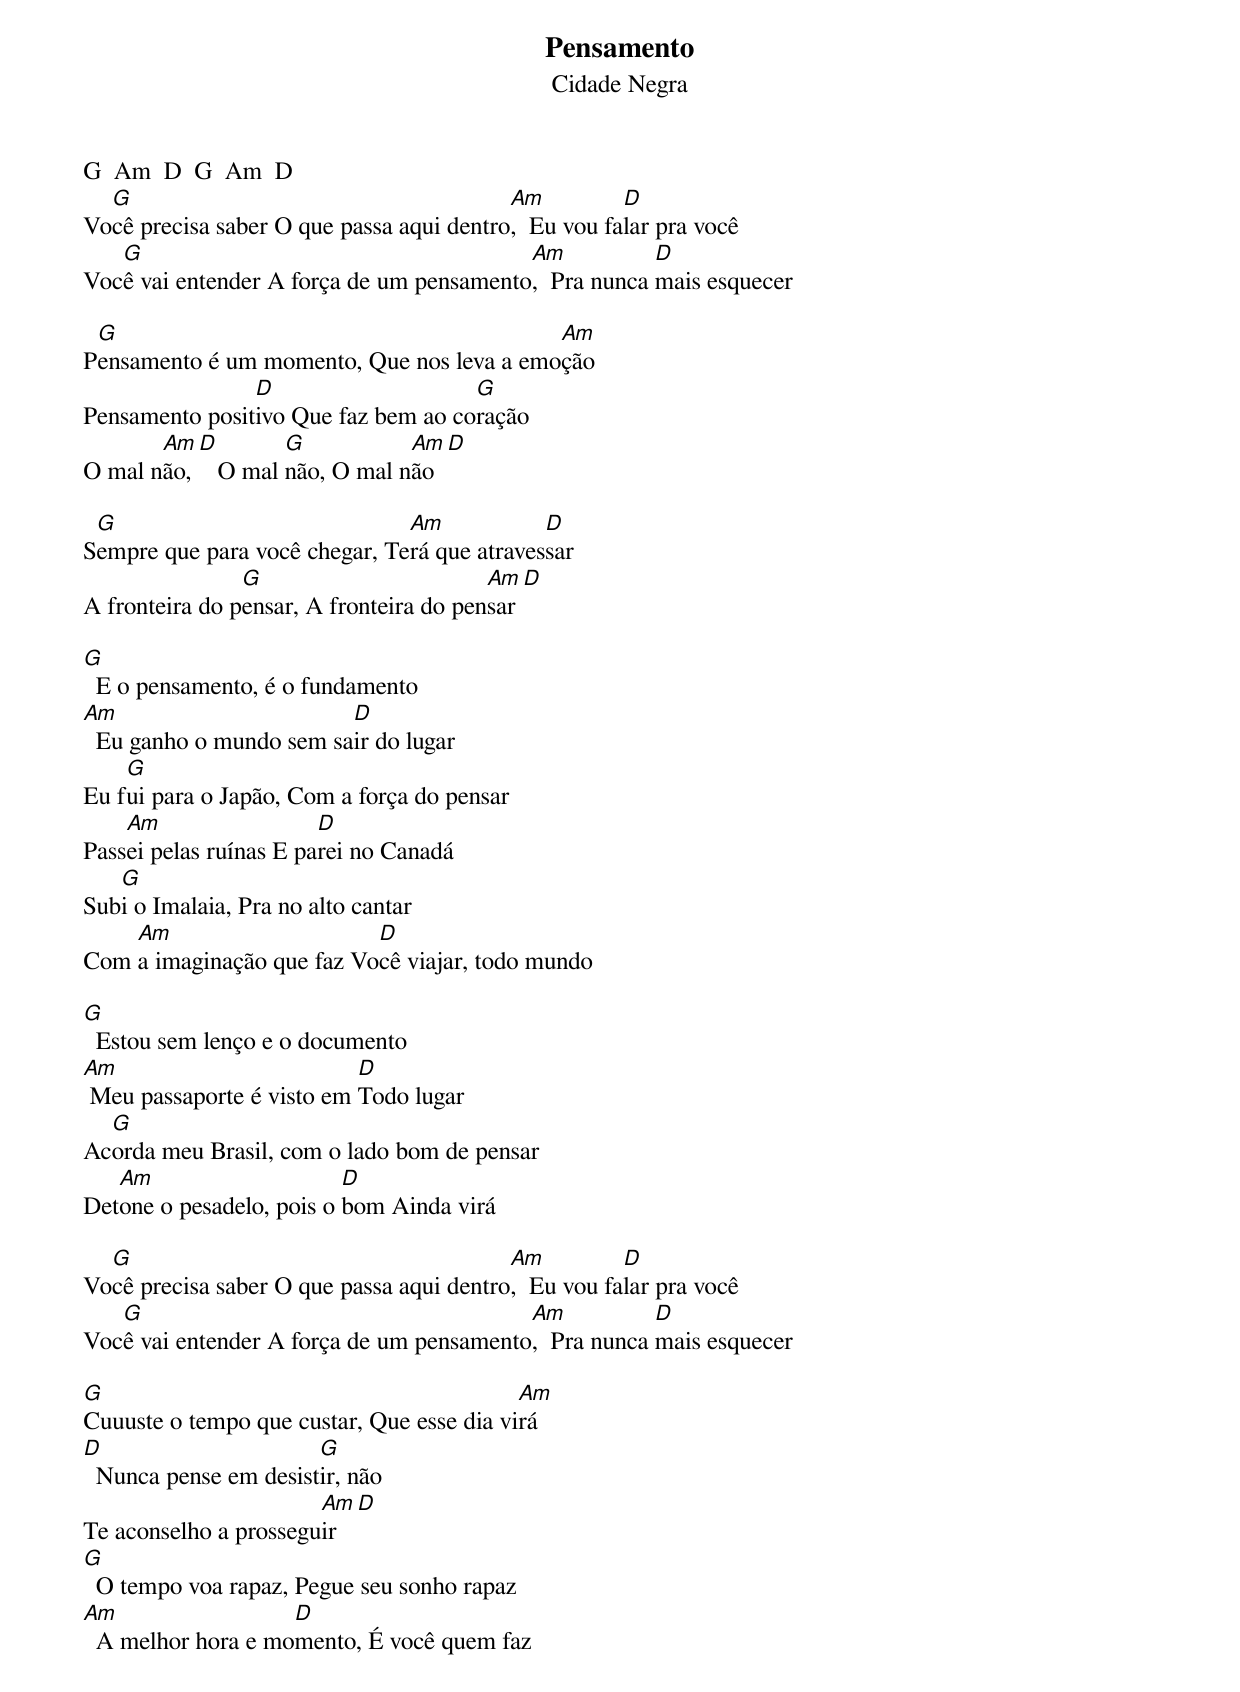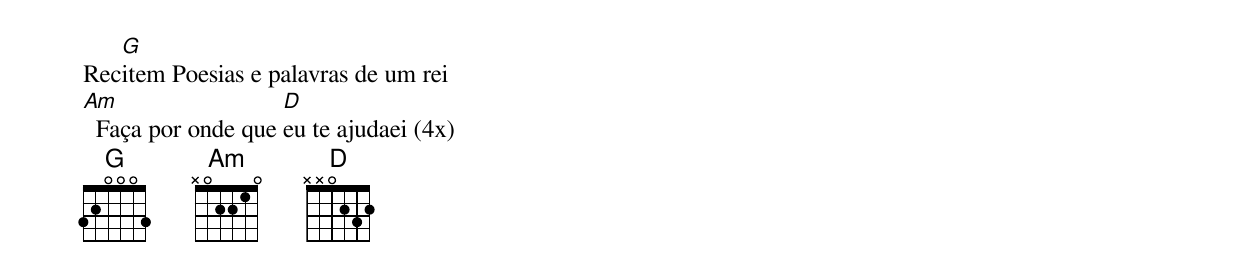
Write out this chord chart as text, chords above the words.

Pensamento
Cidade Negra

G  Am  D  G  Am  D
  G                                       Am          D
Você precisa saber O que passa aqui dentro,  Eu vou falar pra você
   G                                      Am           D
Você vai entender A força de um pensamento,  Pra nunca mais esquecer

 G                                         Am
Pensamento é um momento, Que nos leva a emoção
                D                    G
Pensamento positivo Que faz bem ao coração
       Am  D        G           Am  D
O mal não,    O mal não, O mal não

 G                             Am            D
Sempre que para você chegar, Terá que atravessar
                G                        Am   D
A fronteira do pensar, A fronteira do pensar

G
  E o pensamento, é o fundamento
Am                       D
  Eu ganho o mundo sem sair do lugar
    G
Eu fui para o Japão, Com a força do pensar
    Am                  D
Passei pelas ruínas E parei no Canadá
   G
Subi o Imalaia, Pra no alto cantar
    Am                     D
Com a imaginação que faz Você viajar, todo mundo

G
  Estou sem lenço e o documento
Am                         D
 Meu passaporte é visto em Todo lugar
  G
Acorda meu Brasil, com o lado bom de pensar
   Am                     D
Detone o pesadelo, pois o bom Ainda virá

  G                                       Am          D
Você precisa saber O que passa aqui dentro,  Eu vou falar pra você
   G                                      Am           D
Você vai entender A força de um pensamento,  Pra nunca mais esquecer

G                                          Am
Cuuuste o tempo que custar, Que esse dia virá
D                      G
  Nunca pense em desistir, não
                       Am  D
Te aconselho a prosseguir
G
  O tempo voa rapaz, Pegue seu sonho rapaz
Am                  D
  A melhor hora e momento, É você quem faz

   G
Recitem Poesias e palavras de um rei
Am                  D
  Faça por onde que eu te ajudaei (4x)
